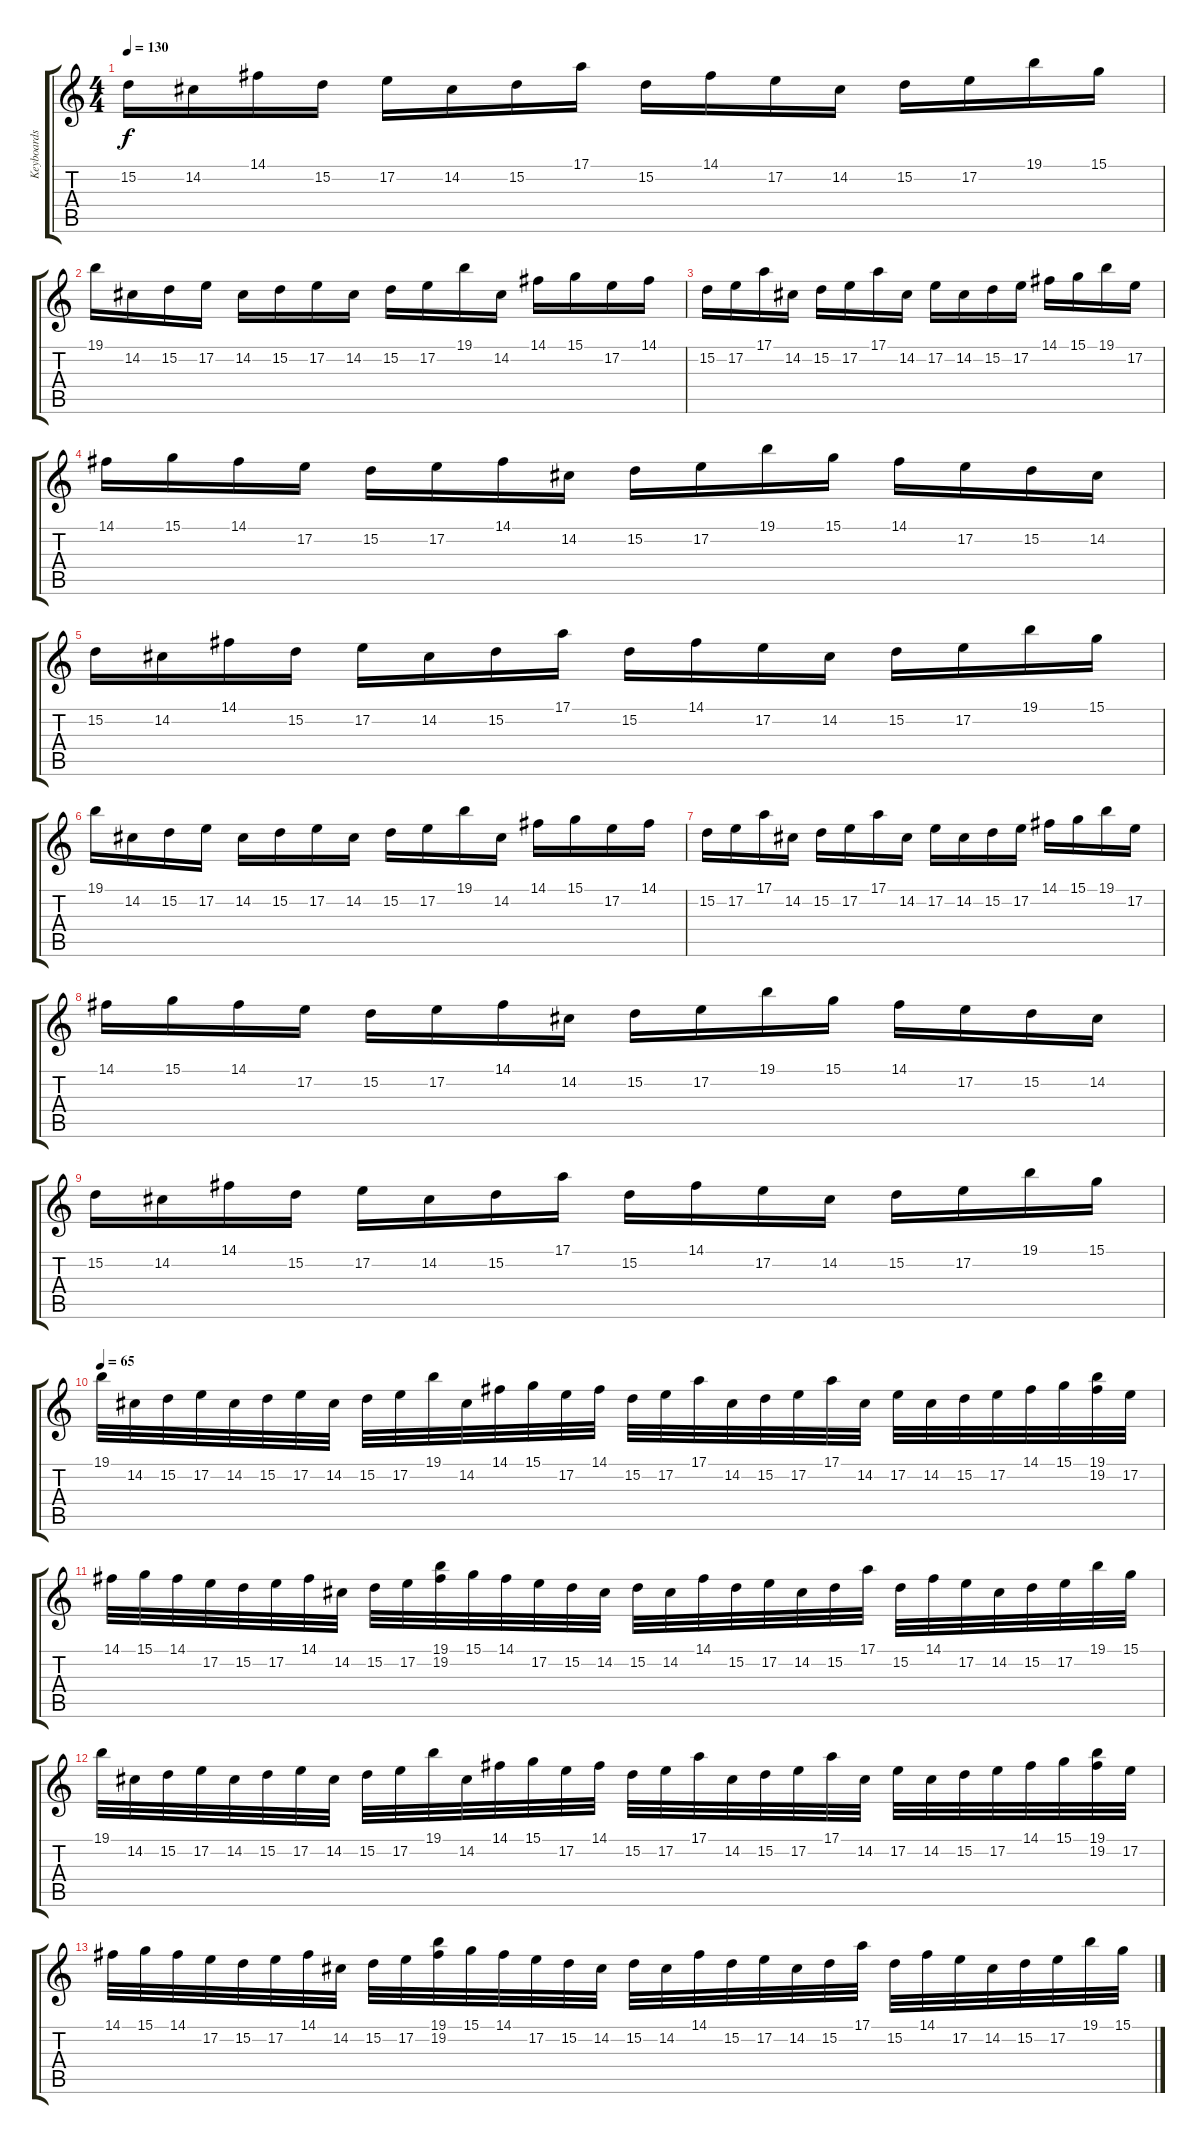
\track ("Keyboards" "Keyboards") {instrument choiraahs}
\staff {score tabs}
\tuning (E4 B3 G3 D3 A2 E2) {hide}
\ts (4 4)
\tempo 130
\clef g2
\ks c
15.2.16{dy f} 14.2.16 14.1.16 15.2.16 17.2.16 14.2.16 15.2.16 17.1.16 15.2.16 14.1.16 17.2.16 14.2.16 15.2.16 17.2.16 19.1.16 15.1.16 |
19.1.16 14.2.16 15.2.16 17.2.16 14.2.16 15.2.16 17.2.16 14.2.16 15.2.16 17.2.16 19.1.16 14.2.16 14.1.16 15.1.16 17.2.16 14.1.16 |
15.2.16 17.2.16 17.1.16 14.2.16 15.2.16 17.2.16 17.1.16 14.2.16 17.2.16 14.2.16 15.2.16 17.2.16 14.1.16 15.1.16 19.1.16 17.2.16 |
14.1.16 15.1.16 14.1.16 17.2.16 15.2.16 17.2.16 14.1.16 14.2.16 15.2.16 17.2.16 19.1.16 15.1.16 14.1.16 17.2.16 15.2.16 14.2.16 |
15.2.16 14.2.16 14.1.16 15.2.16 17.2.16 14.2.16 15.2.16 17.1.16 15.2.16 14.1.16 17.2.16 14.2.16 15.2.16 17.2.16 19.1.16 15.1.16 |
19.1.16 14.2.16 15.2.16 17.2.16 14.2.16 15.2.16 17.2.16 14.2.16 15.2.16 17.2.16 19.1.16 14.2.16 14.1.16 15.1.16 17.2.16 14.1.16 |
15.2.16 17.2.16 17.1.16 14.2.16 15.2.16 17.2.16 17.1.16 14.2.16 17.2.16 14.2.16 15.2.16 17.2.16 14.1.16 15.1.16 19.1.16 17.2.16 |
14.1.16 15.1.16 14.1.16 17.2.16 15.2.16 17.2.16 14.1.16 14.2.16 15.2.16 17.2.16 19.1.16 15.1.16 14.1.16 17.2.16 15.2.16 14.2.16 |
15.2.16 14.2.16 14.1.16 15.2.16 17.2.16 14.2.16 15.2.16 17.1.16 15.2.16 14.1.16 17.2.16 14.2.16 15.2.16 17.2.16 19.1.16 15.1.16 |
\tempo 65
19.1.32{volume 7} 14.2.32 15.2.32 17.2.32 14.2.32 15.2.32 17.2.32 14.2.32 15.2.32 17.2.32 19.1.32 14.2.32 14.1.32 15.1.32 17.2.32 14.1.32 15.2.32 17.2.32 17.1.32 14.2.32 15.2.32 17.2.32 17.1.32 14.2.32 17.2.32 14.2.32 15.2.32 17.2.32 14.1.32 15.1.32 (19.1 19.2).32 17.2.32 |
14.1.32 15.1.32 14.1.32 17.2.32 15.2.32 17.2.32 14.1.32 14.2.32 15.2.32 17.2.32 (19.1 19.2).32 15.1.32 14.1.32 17.2.32 15.2.32 14.2.32 15.2.32 14.2.32 14.1.32 15.2.32 17.2.32 14.2.32 15.2.32 17.1.32 15.2.32 14.1.32 17.2.32 14.2.32 15.2.32 17.2.32 19.1.32 15.1.32 |
19.1.32{volume 2} 14.2.32 15.2.32 17.2.32 14.2.32 15.2.32 17.2.32 14.2.32 15.2.32 17.2.32 19.1.32 14.2.32 14.1.32 15.1.32 17.2.32 14.1.32 15.2.32 17.2.32 17.1.32 14.2.32 15.2.32 17.2.32 17.1.32 14.2.32 17.2.32 14.2.32 15.2.32 17.2.32 14.1.32 15.1.32 (19.1 19.2).32 17.2.32 |
14.1.32 15.1.32 14.1.32 17.2.32 15.2.32 17.2.32 14.1.32 14.2.32 15.2.32 17.2.32 (19.1 19.2).32 15.1.32 14.1.32 17.2.32 15.2.32 14.2.32 15.2.32 14.2.32 14.1.32 15.2.32 17.2.32 14.2.32 15.2.32 17.1.32 15.2.32 14.1.32 17.2.32 14.2.32 15.2.32 17.2.32 19.1.32 15.1.32
